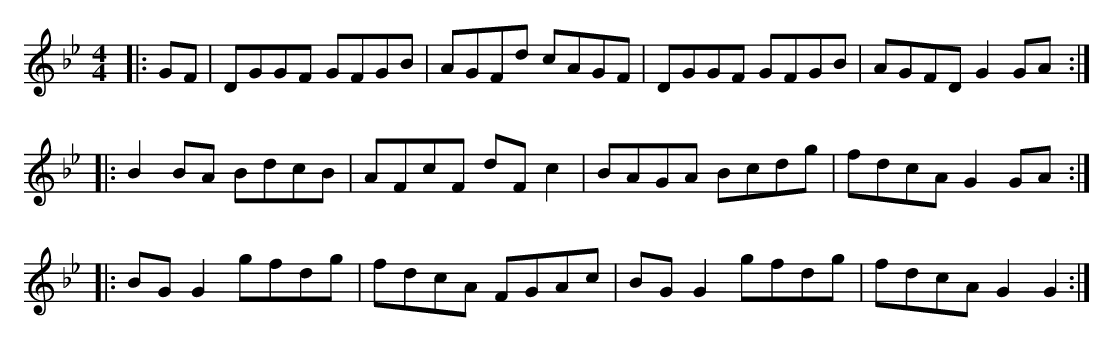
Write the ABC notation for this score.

X:1
M:4/4
K:Gmin
|:GF|DGGF GFGB|AGFd cAGF|DGGF GFGB|AGFD G2 GA:|
|:B2 BA BdcB|AFcF dF c2|BAGA Bcdg|fdcA G2 GA:|
|:BG G2 gfdg|fdcA FGAc|BG G2 gfdg|fdcA G2 G2:|
